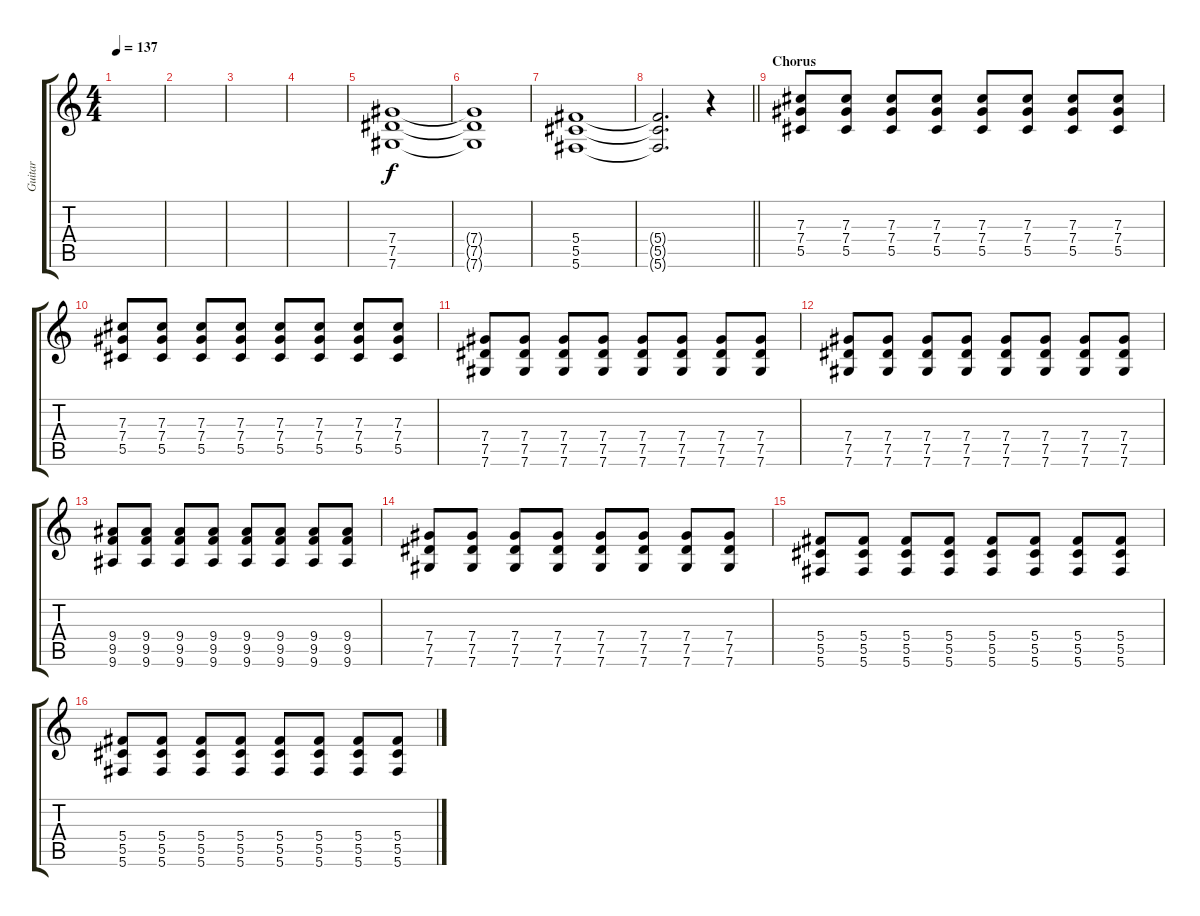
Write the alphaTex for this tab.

\track ("Guitar" "Guitar") {instrument distortionguitar}
\staff {score tabs}
\tuning (Eb4 Bb3 Gb3 Db3 Ab2 Db2) {hide}
\ts (4 4)
\tempo 137
\clef g2
\ks c
|
|
|
|
(7.4 7.5 7.6).1{volume 8} |
(7.4{t} 7.5{t} 7.6{t}).1 |
(5.4 5.5 5.6).1{volume 11} |
\barLineRight lightlight
(5.4{t} 5.5{t} 5.6{t}).2{d volume 7} r.4{volume 11} |
\section ("" "Chorus")
(7.3 7.4 5.5).8 (7.3 7.4 5.5).8 (7.3 7.4 5.5).8 (7.3 7.4 5.5).8 (7.3 7.4 5.5).8 (7.3 7.4 5.5).8 (7.3 7.4 5.5).8 (7.3 7.4 5.5).8 |
(7.3 7.4 5.5).8 (7.3 7.4 5.5).8 (7.3 7.4 5.5).8 (7.3 7.4 5.5).8 (7.3 7.4 5.5).8 (7.3 7.4 5.5).8 (7.3 7.4 5.5).8 (7.3 7.4 5.5).8 |
(7.4 7.5 7.6).8 (7.4 7.5 7.6).8 (7.4 7.5 7.6).8 (7.4 7.5 7.6).8 (7.4 7.5 7.6).8 (7.4 7.5 7.6).8 (7.4 7.5 7.6).8 (7.4 7.5 7.6).8 |
(7.4 7.5 7.6).8 (7.4 7.5 7.6).8 (7.4 7.5 7.6).8 (7.4 7.5 7.6).8 (7.4 7.5 7.6).8 (7.4 7.5 7.6).8 (7.4 7.5 7.6).8 (7.4 7.5 7.6).8 |
(9.4 9.5 9.6).8 (9.4 9.5 9.6).8 (9.4 9.5 9.6).8 (9.4 9.5 9.6).8 (9.4 9.5 9.6).8 (9.4 9.5 9.6).8 (9.4 9.5 9.6).8 (9.4 9.5 9.6).8 |
(7.4 7.5 7.6).8 (7.4 7.5 7.6).8 (7.4 7.5 7.6).8 (7.4 7.5 7.6).8 (7.4 7.5 7.6).8 (7.4 7.5 7.6).8 (7.4 7.5 7.6).8 (7.4 7.5 7.6).8 |
(5.4 5.5 5.6).8 (5.4 5.5 5.6).8 (5.4 5.5 5.6).8 (5.4 5.5 5.6).8 (5.4 5.5 5.6).8 (5.4 5.5 5.6).8 (5.4 5.5 5.6).8 (5.4 5.5 5.6).8 |
(5.4 5.5 5.6).8 (5.4 5.5 5.6).8 (5.4 5.5 5.6).8 (5.4 5.5 5.6).8 (5.4 5.5 5.6).8 (5.4 5.5 5.6).8 (5.4 5.5 5.6).8 (5.4 5.5 5.6).8
